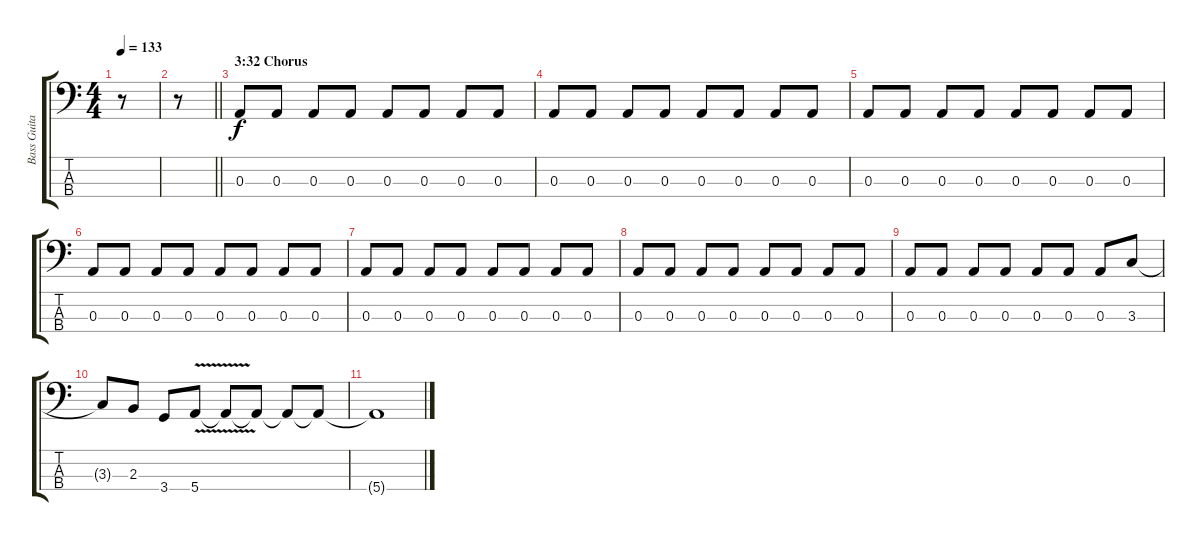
\track ("Bass Guitar" "Bass Guita") {instrument electricbasspick}
\staff {score tabs}
\tuning (G2 D2 A1 E1) {hide}
\ts (4 4)
\tempo 133
\clef f4
\ks c
r.8{dy f} |
\barLineRight lightlight
r.8 |
\section ("" "3:32 Chorus")
0.3.8 0.3.8 0.3.8 0.3.8 0.3.8 0.3.8 0.3.8 0.3.8 |
0.3.8 0.3.8 0.3.8 0.3.8 0.3.8 0.3.8 0.3.8 0.3.8 |
0.3.8 0.3.8 0.3.8 0.3.8 0.3.8 0.3.8 0.3.8 0.3.8 |
0.3.8 0.3.8 0.3.8 0.3.8 0.3.8 0.3.8 0.3.8 0.3.8 |
0.3.8 0.3.8 0.3.8 0.3.8 0.3.8 0.3.8 0.3.8 0.3.8 |
0.3.8 0.3.8 0.3.8 0.3.8 0.3.8 0.3.8 0.3.8 0.3.8 |
0.3.8 0.3.8 0.3.8 0.3.8 0.3.8 0.3.8 0.3.8 3.3.8 |
3.3{t}.8 2.3.8 3.4.8 5.4{v}.8 5.4{t}.8 5.4{t}.8 5.4{t}.8 5.4{t}.8 |
5.4{t}.1
